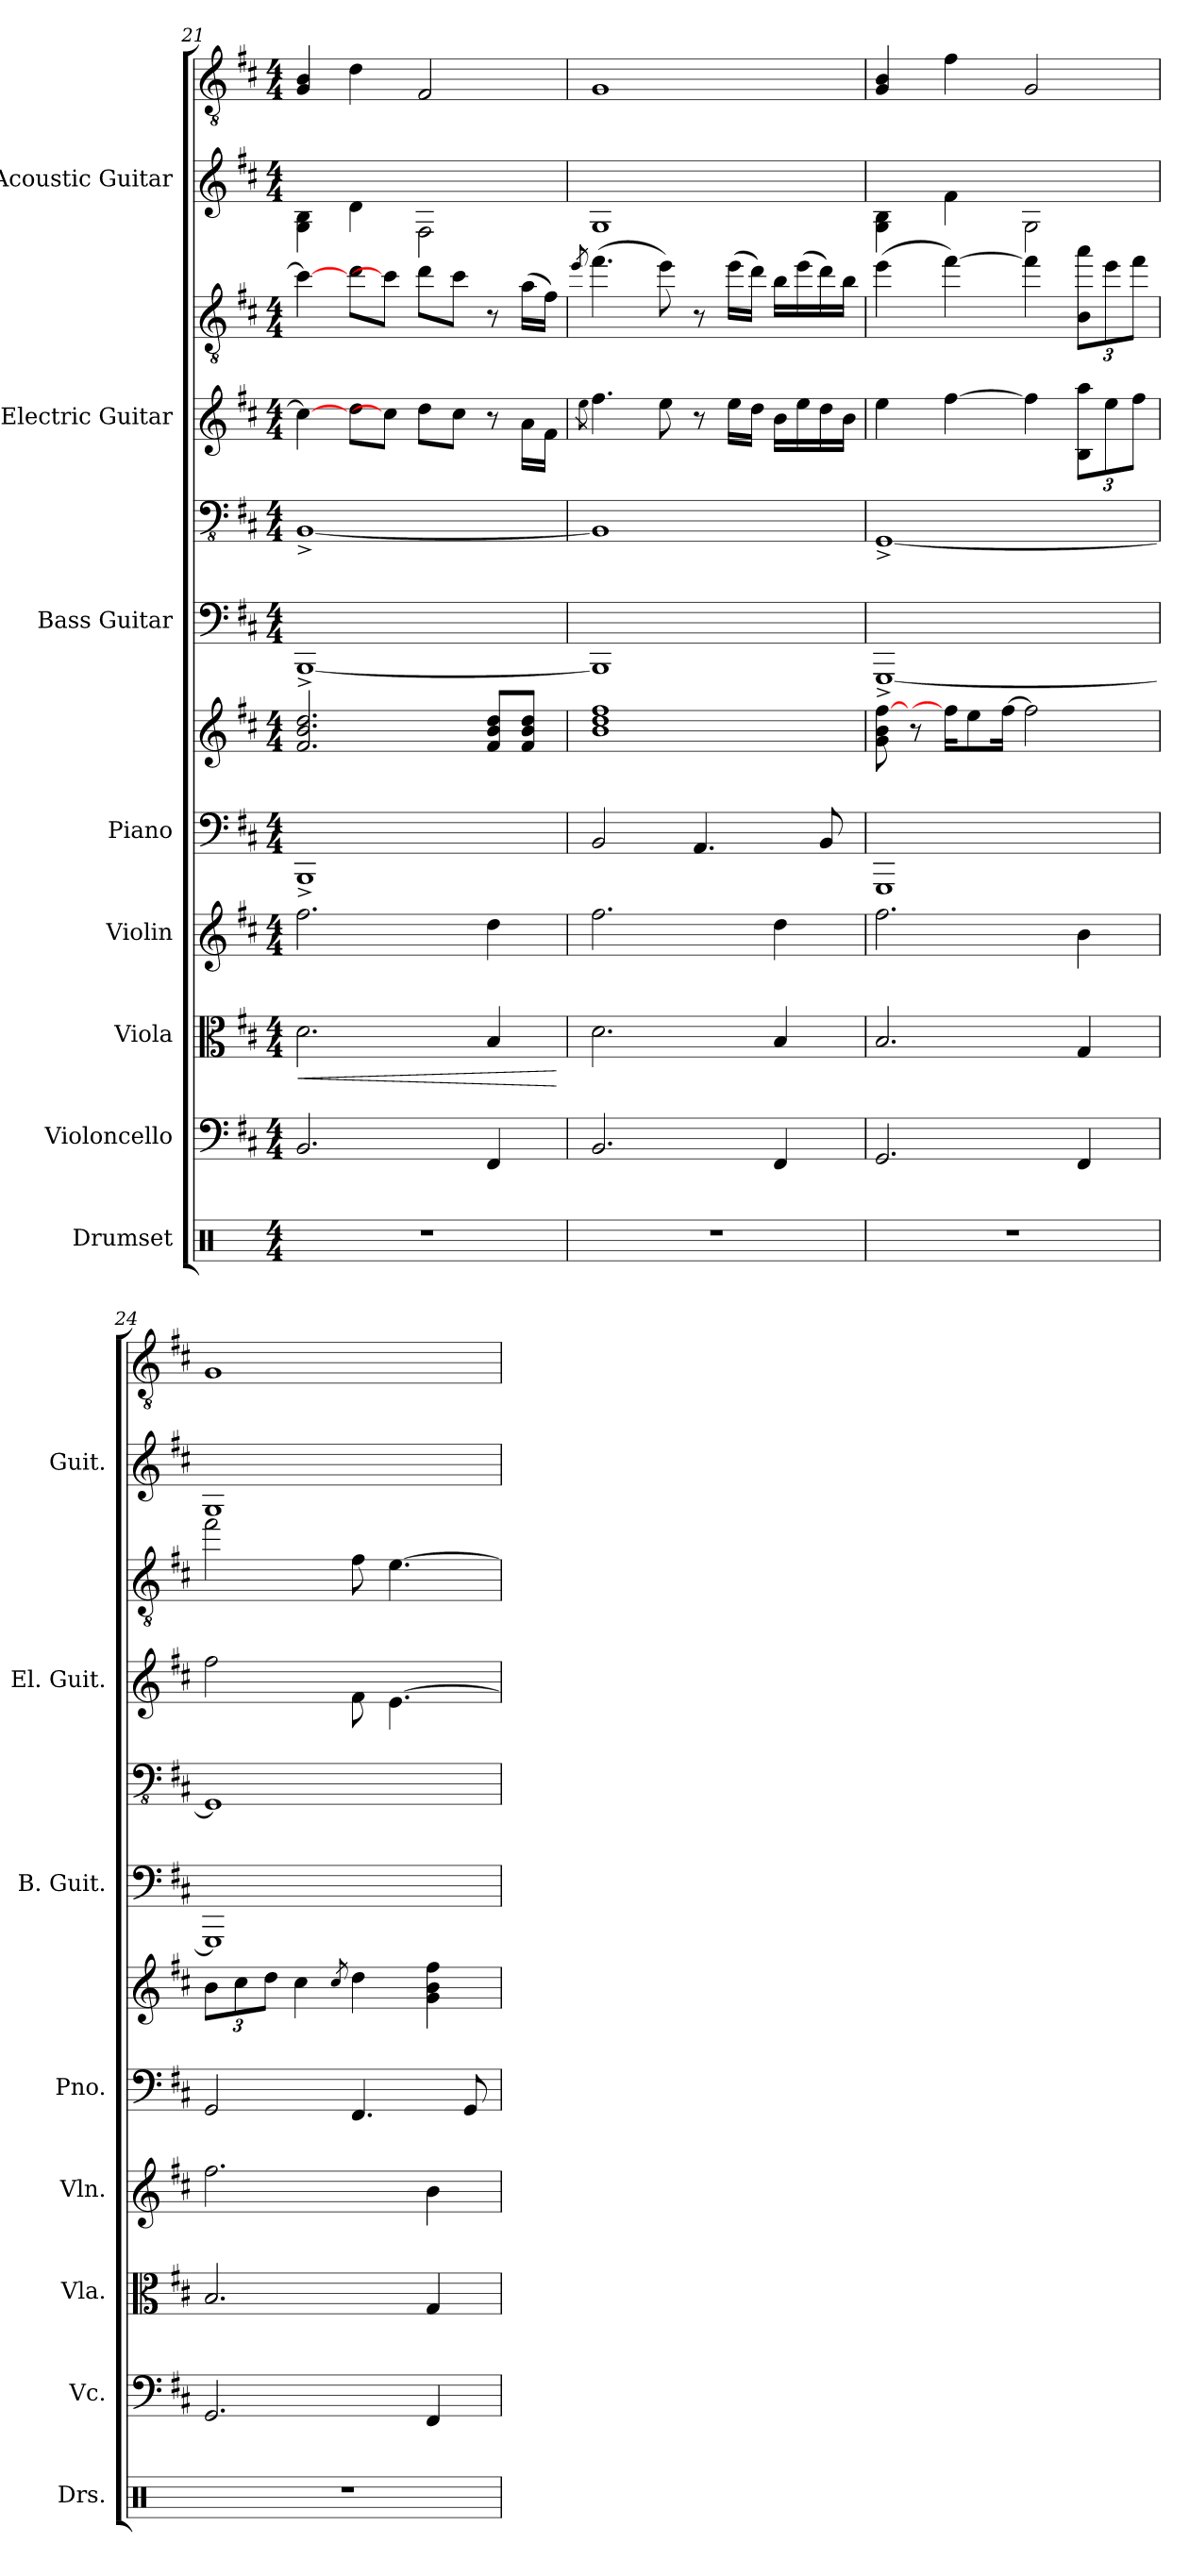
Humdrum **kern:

**kern	**kern	**kern	**dynam	**kern	**kern	**kern	**kern	**kern	**kern	**kern	**kern	**kern
*part8	*part7	*part6	*part6	*part5	*part4	*part4	*part3	*part3	*part2	*part2	*part1	*part1
*staff12	*staff11	*staff10	*staff10	*staff9	*staff8	*staff7	*staff6	*staff5	*staff4	*staff3	*staff2	*staff1
*I"Drumset	*I"Violoncello	*I"Viola	*	*I"Violin	*I"Piano	*	*I"Bass Guitar	*	*I"Electric Guitar	*	*I"Acoustic Guitar	*
*I'Drs.	*I'Vc.	*I'Vla.	*	*I'Vln.	*I'Pno.	*	*I'B. Guit.	*	*I'El. Guit.	*	*I'Guit.	*
*clefX	*clefF4	*clefC3	*	*clefG2	*clefF4	*clefG2	*	*clefFv4	*	*clefGv2	*	*clefGv2
*k[]	*k[f#c#]	*k[f#c#]	*	*k[f#c#]	*k[f#c#]	*k[f#c#]	*k[f#c#]	*k[f#c#]	*k[f#c#]	*k[f#c#]	*k[f#c#]	*k[f#c#]
*M4/4	*M4/4	*M4/4	*	*M4/4	*M4/4	*M4/4	*M4/4	*M4/4	*M4/4	*M4/4	*M4/4	*M4/4
=21	=21	=21	=21	=21	=21	=21	=21	=21	=21	=21	=21	=21
!	!	!	!LO:HP:b	!	!	!	!	!	!	!	!	!
1r	2.BB/	2.d\	<	2.ff#\	1BBB^	2.f#/ 2.b/ 2.dd/	[1BBB^	[1BBB^	4cc#\_	4cc#\_	4G\ 4B\	4G/ 4B/
.	.	.	.	.	.	.	.	.	8dd\L	8dd\L	4d\	4d\
.	.	.	.	.	.	.	.	.	8cc#\J]	8cc#\J]	.	.
.	.	.	.	.	.	.	.	.	8dd\L	8dd\L	2F#\	2F#/
.	.	.	.	.	.	.	.	.	8cc#\J	8cc#\J	.	.
.	4FF#/	4B/	.	4dd\	.	8f#/ 8b/ 8dd/L	.	.	8r	8r	.	.
.	.	.	.	.	.	8f#/ 8b/ 8dd/J	.	.	16a\LL	(16a\LL	.	.
.	.	.	.	.	.	.	.	.	16f#\JJ	16f#\JJ)	.	.
.	.	.	[	.	.	.	.	.	.	.	.	.
=22	=22	=22	=22	=22	=22	=22	=22	=22	=22	=22	=22	=22
.	.	.	.	.	.	.	.	.	8qee\	8qee/	.	.
1r	2.BB/	2.d\	.	2.ff#\	2BB/	1b 1dd 1ff#	1BBB]	1BBB]	4.ff#\	(4.ff#\	1G	1G
.	.	.	.	.	.	.	.	.	8ee\	8ee\)	.	.
.	.	.	.	.	4.AA/	.	.	.	8r	8r	.	.
.	.	.	.	.	.	.	.	.	16ee\LL	(16ee\LL	.	.
.	.	.	.	.	.	.	.	.	16dd\JJ	16dd\JJ)	.	.
.	4FF#/	4B/	.	4dd\	.	.	.	.	16b\LL	16b\LL	.	.
.	.	.	.	.	.	.	.	.	16ee\	(16ee\	.	.
.	.	.	.	.	8BB/	.	.	.	16dd\	16dd\)	.	.
.	.	.	.	.	.	.	.	.	16b\JJ	16b\JJ	.	.
!!LO:PB:g=z
=23	=23	=23	=23	=23	=23	=23	=23	=23	=23	=23	=23	=23
1r	2.GG/	2.B/	.	2.ff#\	1GGG	8g\ 8b\ [8ff#\	[1GGG^	[1GGG^	4ee\	(4ee\	4G\ 4B\	4G/ 4B/
.	.	.	.	.	.	8r	.	.	.	.	.	.
.	.	.	.	.	.	16ff#\KL]	.	.	[4ff#\	[4ff#\)	4f#\	4f#\
.	.	.	.	.	.	8ee\	.	.	.	.	.	.
.	.	.	.	.	.	[16ff#\Jk	.	.	.	.	.	.
.	.	.	.	.	.	2ff#\]	.	.	4ff#\]	4ff#\]	2G\	2G/
*	*	*	*	*	*	*	*	*	*Xbrackettup	*Xbrackettup	*	*
.	4FF#/	4G/	.	4b\	.	.	.	.	12B\ 12aa\L	12B\ 12aa\L	.	.
.	.	.	.	.	.	.	.	.	12ee\	12ee\	.	.
.	.	.	.	.	.	.	.	.	12ff#\J	12ff#\J	.	.
=24	=24	=24	=24	=24	=24	=24	=24	=24	=24	=24	=24	=24
*	*	*	*	*	*	*Xbrackettup	*	*	*	*	*	*
1r	2.GG/	2.B/	.	2.ff#\	2GG/	12b\L	1GGG]	1GGG]	2ff#\	2ff#\	1G	1G
.	.	.	.	.	.	12cc#\	.	.	.	.	.	.
.	.	.	.	.	.	12dd\J	.	.	.	.	.	.
.	.	.	.	.	.	4cc#\	.	.	.	.	.	.
.	.	.	.	.	.	8qcc#/	.	.	.	.	.	.
.	.	.	.	.	4.FF#/	4dd\	.	.	8f#\	8f#\	.	.
.	.	.	.	.	.	.	.	.	[4.e\	[4.e\	.	.
.	4FF#/	4G/	.	4b\	.	4g\ 4b\ 4ff#\	.	.	.	.	.	.
.	.	.	.	.	8GG/	.	.	.	.	.	.	.
=	=	=	=	=	=	=	=	=	=	=	=	=
*-	*-	*-	*-	*-	*-	*-	*-	*-	*-	*-	*-	*-
